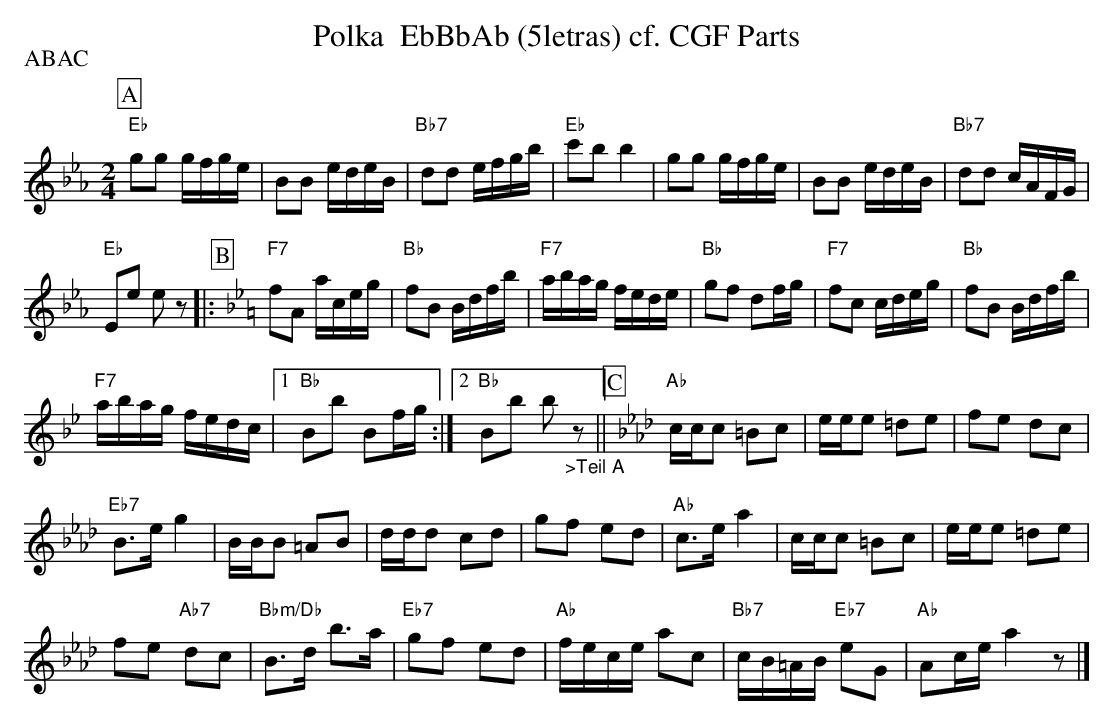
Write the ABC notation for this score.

X:1
T:Polka  EbBbAb (5letras) cf. CGF Parts
M:2/4
L:1/16
P:ABAC
K:Ebmaj%%MIDI gchordon
[P:A] "Eb"g2g2 gfge | B2B2 edeB | "Bb7"d2d2 efgb | "Eb"c'2b2b4 | g2g2 gfge | B2B2 edeB | "Bb7"d2d2 cAFG |
"Eb"E2e2 e2z2 |: [P:B] [K:Bbmaj] "F7"f2A2 aceg | "Bb"f2B2 Bdfb | "F7"abag fede | "Bb"g2f2 d2fg | "F7"f2c2 cdeg | "Bb"f2B2 Bdfb |
"F7"abag fedc |1 "Bb"B2b2 B2fg :|2 "Bb"B2b2 b2"_>Teil A"z2 || [P:C] [K:Abmaj] "Ab"ccc2 =B2c2 | eee2 =d2e2 | f2e2 d2c2 |
"Eb7"B3eg4 | BBB2 =A2B2 | ddd2 c2d2 | g2f2 e2d2 | "Ab"c3ea4 | ccc2 =B2c2 | eee2 =d2e2 |
f2e2 "Ab7"d2c2 | "Bbm/Db"B3d b3a | "Eb7"g2f2 e2d2 | "Ab"fece a2c2 | "Bb7"cB=AB "Eb7"e2G2 | "Ab"A2ce a4z2 |]
